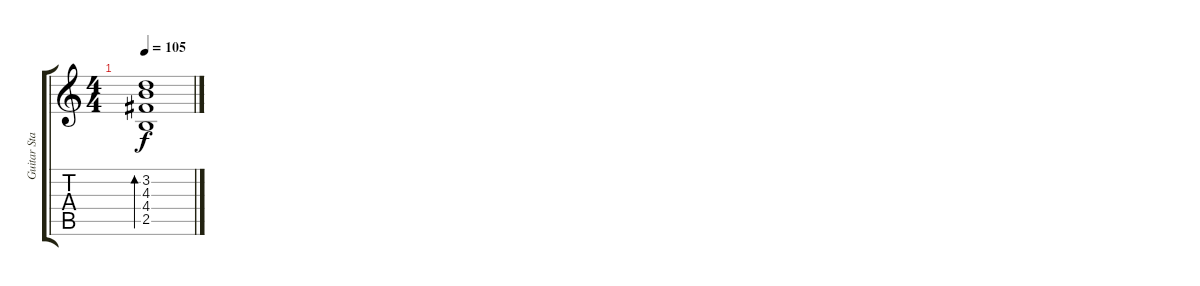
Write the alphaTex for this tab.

\track ("Guitar Standard" "Guitar Sta") {instrument acousticguitarnylon}
\staff {score tabs}
\tuning (E4 B3 G3 D3 A2 E2) {hide}
\ts (4 4)
\tempo 105
\clef g2
\ks c
(3.2 4.3 4.4 2.5).1{bd 60 dy f}
